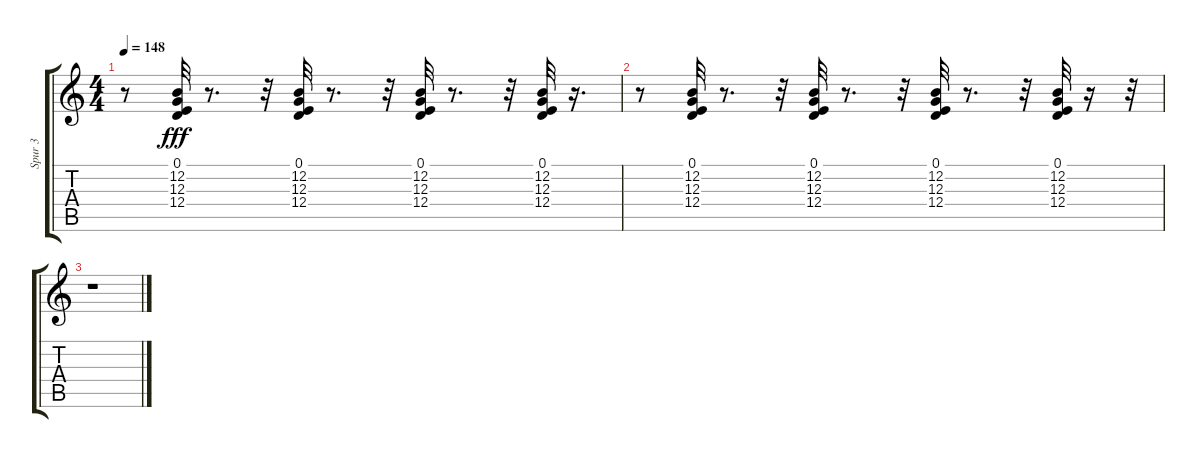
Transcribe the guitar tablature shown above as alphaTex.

\track ("Spur 3" "Spur 3") {instrument lead1square}
\staff {score tabs}
\tuning (E4 B3 G3 D3 A2 E2) {hide}
\ts (4 4)
\tempo 148
\clef g2
\ks c
r.8{dy fff} (0.1 12.2 12.3 12.4).32 r.8{d} r.32 (0.1 12.2 12.3 12.4).32 r.8{d} r.32 (0.1 12.2 12.3 12.4).32 r.8{d} r.32 (0.1 12.2 12.3 12.4).32 r.16{d} |
r.8 (0.1 12.2 12.3 12.4).32 r.8{d} r.32 (0.1 12.2 12.3 12.4).32 r.8{d} r.32 (0.1 12.2 12.3 12.4).32 r.8{d} r.32 (0.1 12.2 12.3 12.4).32 r.16 r.32 |
r.1
